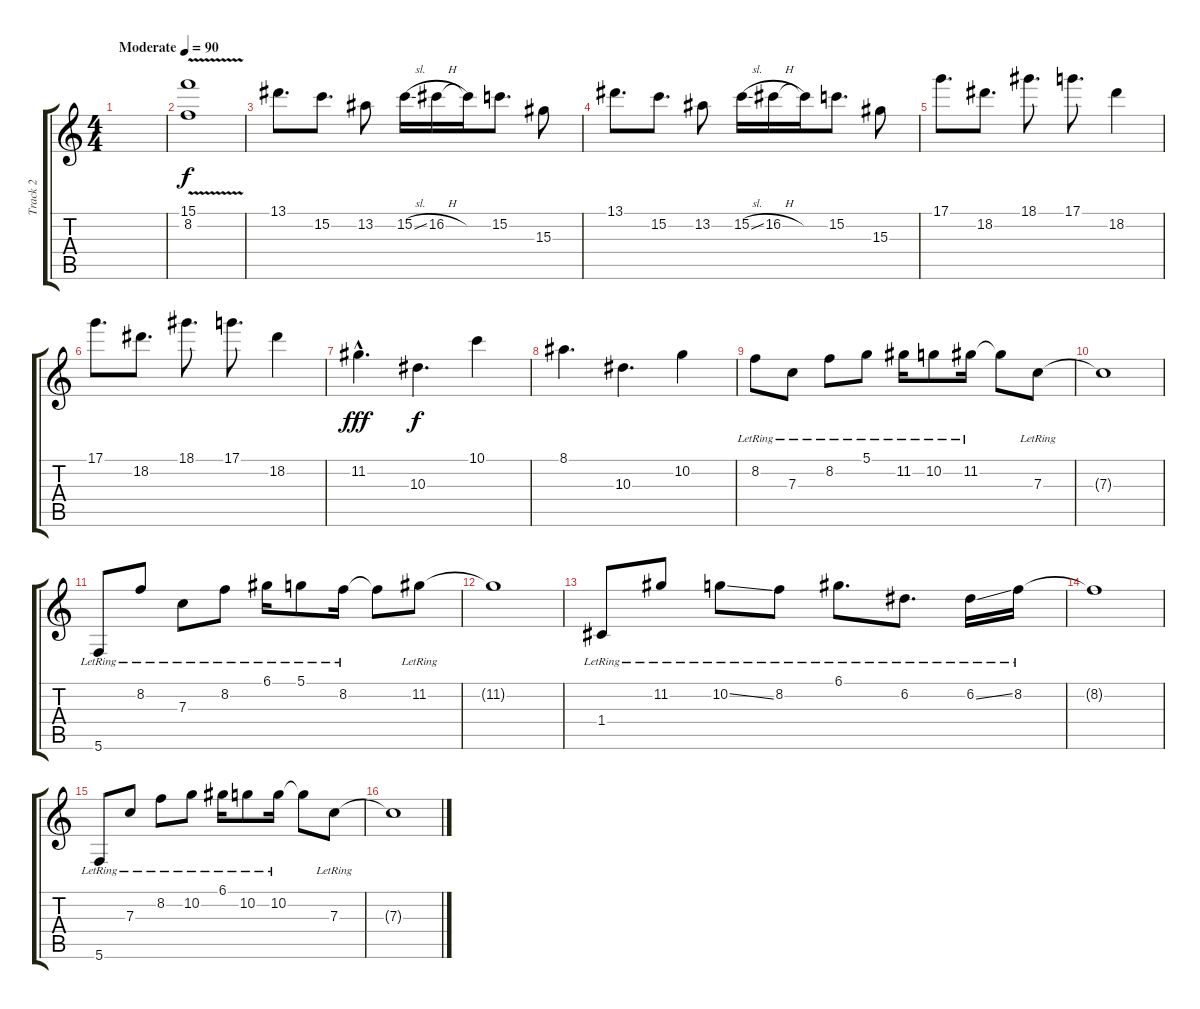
\track ("Track 2" "Track 2") {instrument distortionguitar}
\staff {score tabs}
\tuning (D4 A3 F3 C3 G2 C2) {hide}
\ts (4 4)
\tempo (90 "Moderate")
\clef g2
\ks c
|
(15.1 8.2{v}).1{volume 13 instrument pad6metallic} |
13.1.8{d instrument distortionguitar} 15.2.8{d} 13.2.8 15.2{sl}.16 16.2{h}.16 16.2{t}.16 15.2.8{d} 15.3.8 |
13.1.8{d} 15.2.8{d} 13.2.8 15.2{sl}.16 16.2{h}.16 16.2{t}.16 15.2.8{d} 15.3.8 |
17.1.8{d} 18.2.8{d} 18.1.8{d} 17.1.8{d} 18.2.4 |
17.1.8{d} 18.2.8{d} 18.1.8{d} 17.1.8{d} 18.2.4 |
11.2{hac}.4{d dy fff} 10.3.4{d dy f} 10.1.4 |
8.1.4{d} 10.3.4{d} 10.2.4 |
8.2{lr}.8 7.3{lr}.8{instrument electricguitarjazz} 8.2{lr}.8 5.1{lr}.8 11.2{lr}.16 10.2{lr}.8 11.2{lr}.16 11.2{t}.8 7.3{lr}.8 |
7.3{t}.1 |
5.6{lr}.8 8.2{lr}.8 7.3{lr}.8 8.2{lr}.8 6.1{lr}.16 5.1{lr}.8 8.2{lr}.16 8.2{t}.8 11.2{lr}.8 |
11.2{t}.1 |
1.4{lr}.8 11.2{lr}.8 10.2{ss lr}.8 8.2{lr}.8 6.1{lr}.8{d} 6.2{lr}.8{d} 6.2{ss lr}.16 8.2{lr}.16 |
8.2{t}.1 |
5.6{lr}.8 7.3{lr}.8 8.2{lr}.8 10.2{lr}.8 6.1{lr}.16 10.2{lr}.8 10.2{lr}.16 10.2{t}.8 7.3{lr}.8 |
7.3{t}.1
